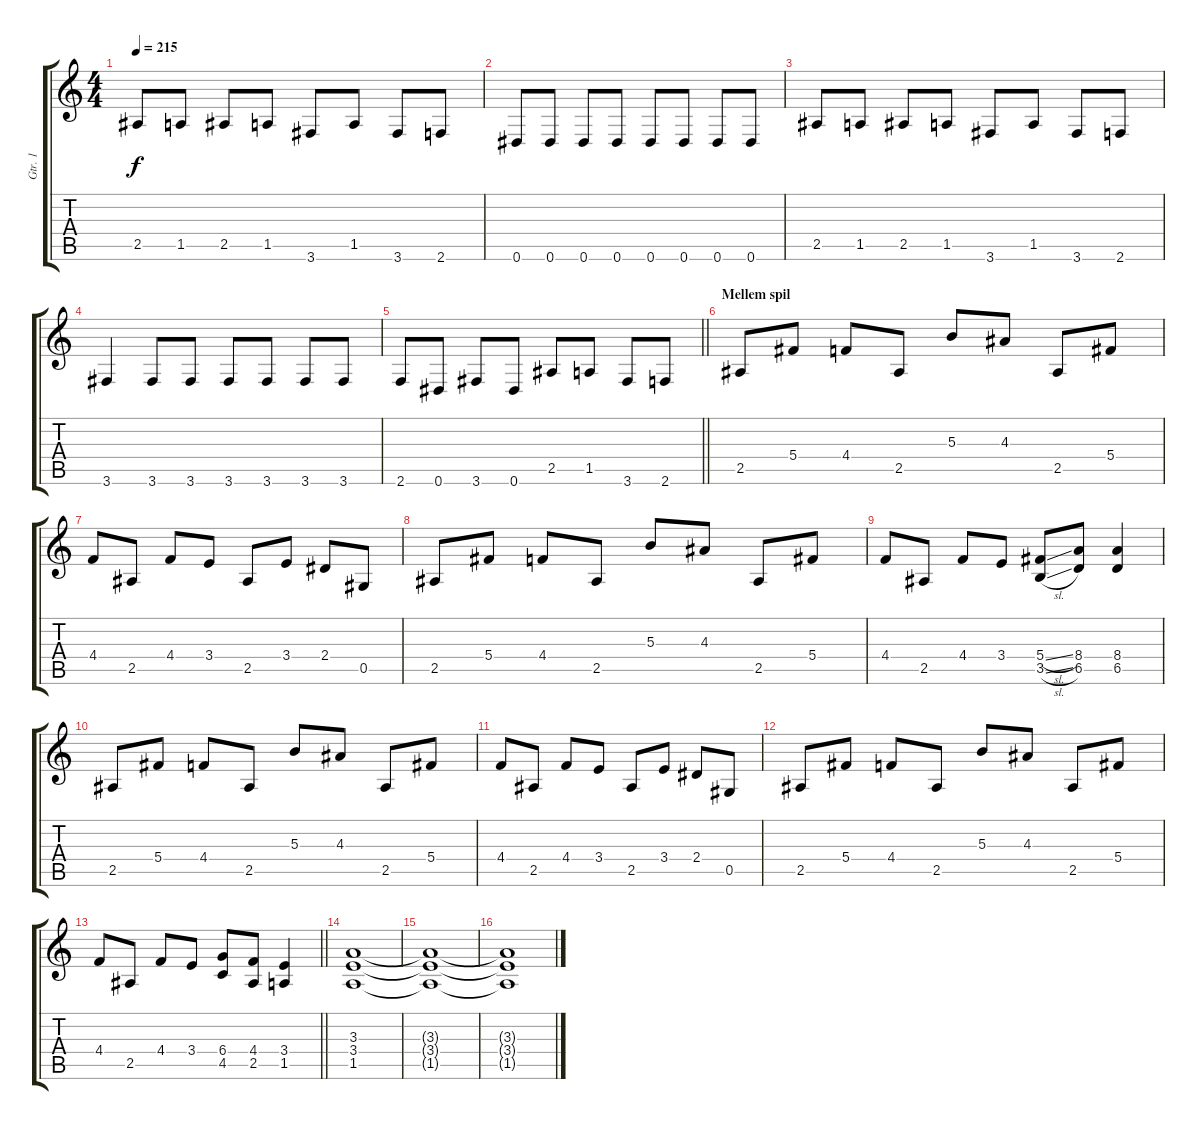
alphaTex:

\track ("Gtr. 1" "Gtr. 1") {instrument distortionguitar}
\staff {score tabs}
\tuning (Eb4 Bb3 Gb3 Db3 Ab2 Eb2) {hide}
\ts (4 4)
\tempo 215
\clef g2
\ks c
2.5.8{dy f} 1.5.8 2.5.8 1.5.8 3.6.8 1.5.8 3.6.8 2.6.8 |
0.6.8 0.6.8 0.6.8 0.6.8 0.6.8 0.6.8 0.6.8 0.6.8 |
2.5.8 1.5.8 2.5.8 1.5.8 3.6.8 1.5.8 3.6.8 2.6.8 |
3.6.4 3.6.8 3.6.8 3.6.8 3.6.8 3.6.8 3.6.8 |
\barLineRight lightlight
2.6.8 0.6.8 3.6.8 0.6.8 2.5.8 1.5.8 3.6.8 2.6.8 |
\section ("" "Mellem spil")
2.5.8 5.4.8 4.4.8 2.5.8 5.3.8 4.3.8 2.5.8 5.4.8 |
4.4.8 2.5.8 4.4.8 3.4.8 2.5.8 3.4.8 2.4.8 0.5.8 |
2.5.8 5.4.8 4.4.8 2.5.8 5.3.8 4.3.8 2.5.8 5.4.8 |
4.4.8 2.5.8 4.4.8 3.4.8 (5.4{sl} 3.5{sl}).8 (8.4 6.5).8 (8.4 6.5).4 |
2.5.8 5.4.8 4.4.8 2.5.8 5.3.8 4.3.8 2.5.8 5.4.8 |
4.4.8 2.5.8 4.4.8 3.4.8 2.5.8 3.4.8 2.4.8 0.5.8 |
2.5.8 5.4.8 4.4.8 2.5.8 5.3.8 4.3.8 2.5.8 5.4.8 |
\barLineRight lightlight
4.4.8 2.5.8 4.4.8 3.4.8 (6.4 4.5).8 (4.4 2.5).8 (3.4 1.5).4 |
(3.3 3.4 1.5).1 |
(3.3{t} 3.4{t} 1.5{t}).1 |
(3.3{t} 3.4{t} 1.5{t}).1
